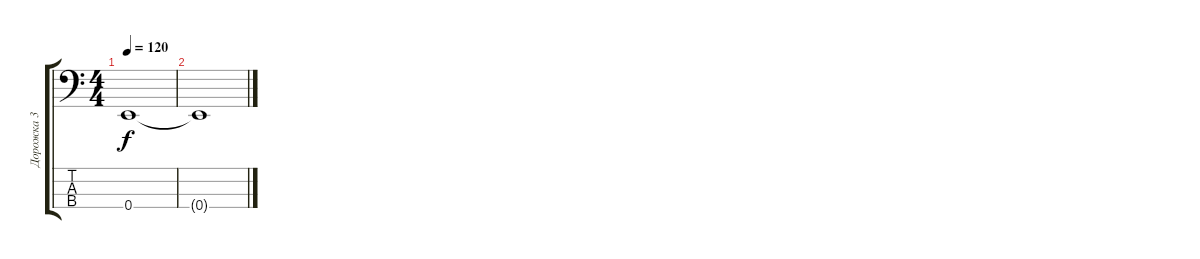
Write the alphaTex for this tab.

\track ("Дорожка 3" "Дорожка 3") {instrument electricbassfinger}
\staff {score tabs}
\tuning (G2 D2 A1 E1) {hide}
\ts (4 4)
\tempo 120
\clef f4
\ks c
0.4{t}.1{dy f} |
0.4{t}.1
